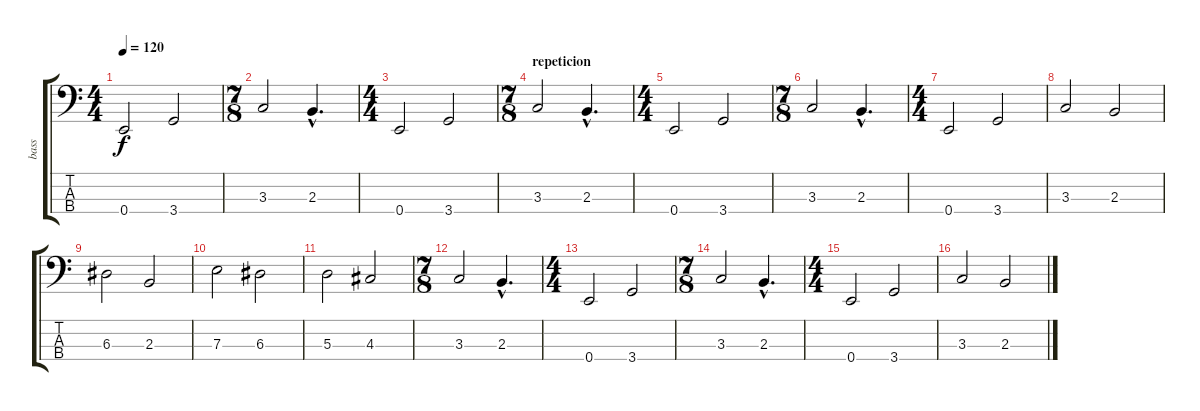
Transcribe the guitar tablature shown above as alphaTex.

\track ("bass" "bass") {instrument electricbassfinger}
\staff {score tabs}
\tuning (G2 D2 A1 E1) {hide}
\ts (4 4)
\tempo 120
\clef f4
\ks c
0.4.2{dy f} 3.4.2 |
\ts (7 8)
3.3.2 2.3{hac}.4{d} |
\ts (4 4)
0.4.2 3.4.2 |
\ts (7 8)
\section ("" "repeticion")
3.3.2 2.3{hac}.4{d} |
\ts (4 4)
0.4.2 3.4.2 |
\ts (7 8)
3.3.2 2.3{hac}.4{d} |
\ts (4 4)
0.4.2 3.4.2 |
3.3.2 2.3.2 |
6.3.2 2.3.2 |
7.3.2 6.3.2 |
5.3.2 4.3.2 |
\ts (7 8)
3.3.2 2.3{hac}.4{d} |
\ts (4 4)
0.4.2 3.4.2 |
\ts (7 8)
3.3.2 2.3{hac}.4{d} |
\ts (4 4)
0.4.2 3.4.2 |
3.3.2 2.3.2
